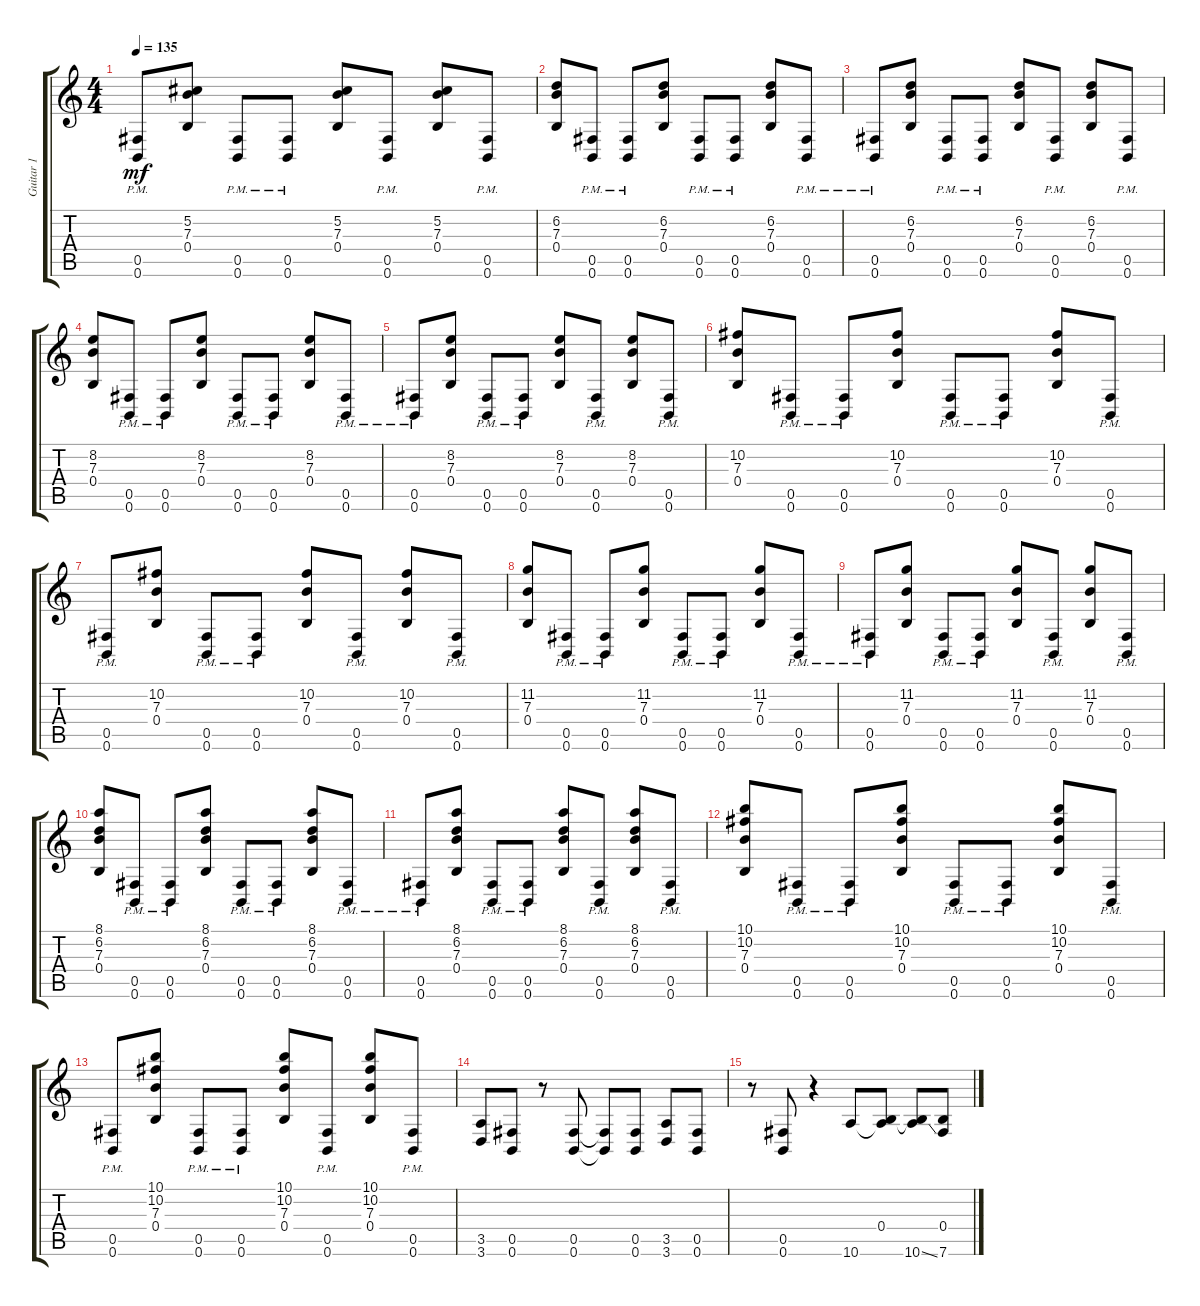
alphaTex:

\track ("Guitar 1" "Guitar 1") {instrument distortionguitar}
\staff {score tabs}
\tuning (Db4 Ab3 E3 B2 Gb2 B1) {hide}
\ts (4 4)
\tempo 135
\clef g2
\ks c
(0.5{pm} 0.6{pm}).8{dy mf} (5.2 7.3 0.4).8 (0.5{pm} 0.6{pm}).8 (0.5{pm} 0.6{pm}).8 (5.2 7.3 0.4).8 (0.5{pm} 0.6{pm}).8 (5.2 7.3 0.4).8 (0.5{pm} 0.6{pm}).8 |
(6.2 7.3 0.4).8 (0.5{pm} 0.6{pm}).8 (0.5{pm} 0.6{pm}).8 (6.2 7.3 0.4).8 (0.5{pm} 0.6{pm}).8 (0.5{pm} 0.6{pm}).8 (6.2 7.3 0.4).8 (0.5{pm} 0.6{pm}).8 |
(0.5{pm} 0.6{pm}).8 (6.2 7.3 0.4).8 (0.5{pm} 0.6{pm}).8 (0.5{pm} 0.6{pm}).8 (6.2 7.3 0.4).8 (0.5{pm} 0.6{pm}).8 (6.2 7.3 0.4).8 (0.5{pm} 0.6{pm}).8 |
(8.2 7.3 0.4).8 (0.5{pm} 0.6{pm}).8 (0.5{pm} 0.6{pm}).8 (8.2 7.3 0.4).8 (0.5{pm} 0.6{pm}).8 (0.5{pm} 0.6{pm}).8 (8.2 7.3 0.4).8 (0.5{pm} 0.6{pm}).8 |
(0.5{pm} 0.6{pm}).8 (8.2 7.3 0.4).8 (0.5{pm} 0.6{pm}).8 (0.5{pm} 0.6{pm}).8 (8.2 7.3 0.4).8 (0.5{pm} 0.6{pm}).8 (8.2 7.3 0.4).8 (0.5{pm} 0.6{pm}).8 |
(10.2 7.3 0.4).8 (0.5{pm} 0.6{pm}).8 (0.5{pm} 0.6{pm}).8 (10.2 7.3 0.4).8 (0.5{pm} 0.6{pm}).8 (0.5{pm} 0.6{pm}).8 (10.2 7.3 0.4).8 (0.5{pm} 0.6{pm}).8 |
(0.5{pm} 0.6{pm}).8 (10.2 7.3 0.4).8 (0.5{pm} 0.6{pm}).8 (0.5{pm} 0.6{pm}).8 (10.2 7.3 0.4).8 (0.5{pm} 0.6{pm}).8 (10.2 7.3 0.4).8 (0.5{pm} 0.6{pm}).8 |
(11.2 7.3 0.4).8 (0.5{pm} 0.6{pm}).8 (0.5{pm} 0.6{pm}).8 (11.2 7.3 0.4).8 (0.5{pm} 0.6{pm}).8 (0.5{pm} 0.6{pm}).8 (11.2 7.3 0.4).8 (0.5{pm} 0.6{pm}).8 |
(0.5{pm} 0.6{pm}).8 (11.2 7.3 0.4).8 (0.5{pm} 0.6{pm}).8 (0.5{pm} 0.6{pm}).8 (11.2 7.3 0.4).8 (0.5{pm} 0.6{pm}).8 (11.2 7.3 0.4).8 (0.5{pm} 0.6{pm}).8 |
(8.1 6.2 7.3 0.4).8 (0.5{pm} 0.6{pm}).8 (0.5{pm} 0.6{pm}).8 (8.1 6.2 7.3 0.4).8 (0.5{pm} 0.6{pm}).8 (0.5{pm} 0.6{pm}).8 (8.1 6.2 7.3 0.4).8 (0.5{pm} 0.6{pm}).8 |
(0.5{pm} 0.6{pm}).8 (8.1 6.2 7.3 0.4).8 (0.5{pm} 0.6{pm}).8 (0.5{pm} 0.6{pm}).8 (8.1 6.2 7.3 0.4).8 (0.5{pm} 0.6{pm}).8 (8.1 6.2 7.3 0.4).8 (0.5{pm} 0.6{pm}).8 |
(10.1 10.2 7.3 0.4).8 (0.5{pm} 0.6{pm}).8 (0.5{pm} 0.6{pm}).8 (10.1 10.2 7.3 0.4).8 (0.5{pm} 0.6{pm}).8 (0.5{pm} 0.6{pm}).8 (10.1 10.2 7.3 0.4).8 (0.5{pm} 0.6{pm}).8 |
(0.5{pm} 0.6{pm}).8 (10.1 10.2 7.3 0.4).8 (0.5{pm} 0.6{pm}).8 (0.5{pm} 0.6{pm}).8 (10.1 10.2 7.3 0.4).8 (0.5{pm} 0.6{pm}).8 (10.1 10.2 7.3 0.4).8 (0.5{pm} 0.6{pm}).8 |
(3.5 3.6).8 (0.5 0.6).8 r.8 (0.5 0.6).8 (0.5{t} 0.6{t}).8 (0.5 0.6).8 (3.5 3.6).8 (0.5 0.6).8 |
r.8 (0.5 0.6).8 r.4 10.6.8 (0.4 10.6{t}).8 (0.4{t} 10.6{ss}).8 (0.4 7.6).8
